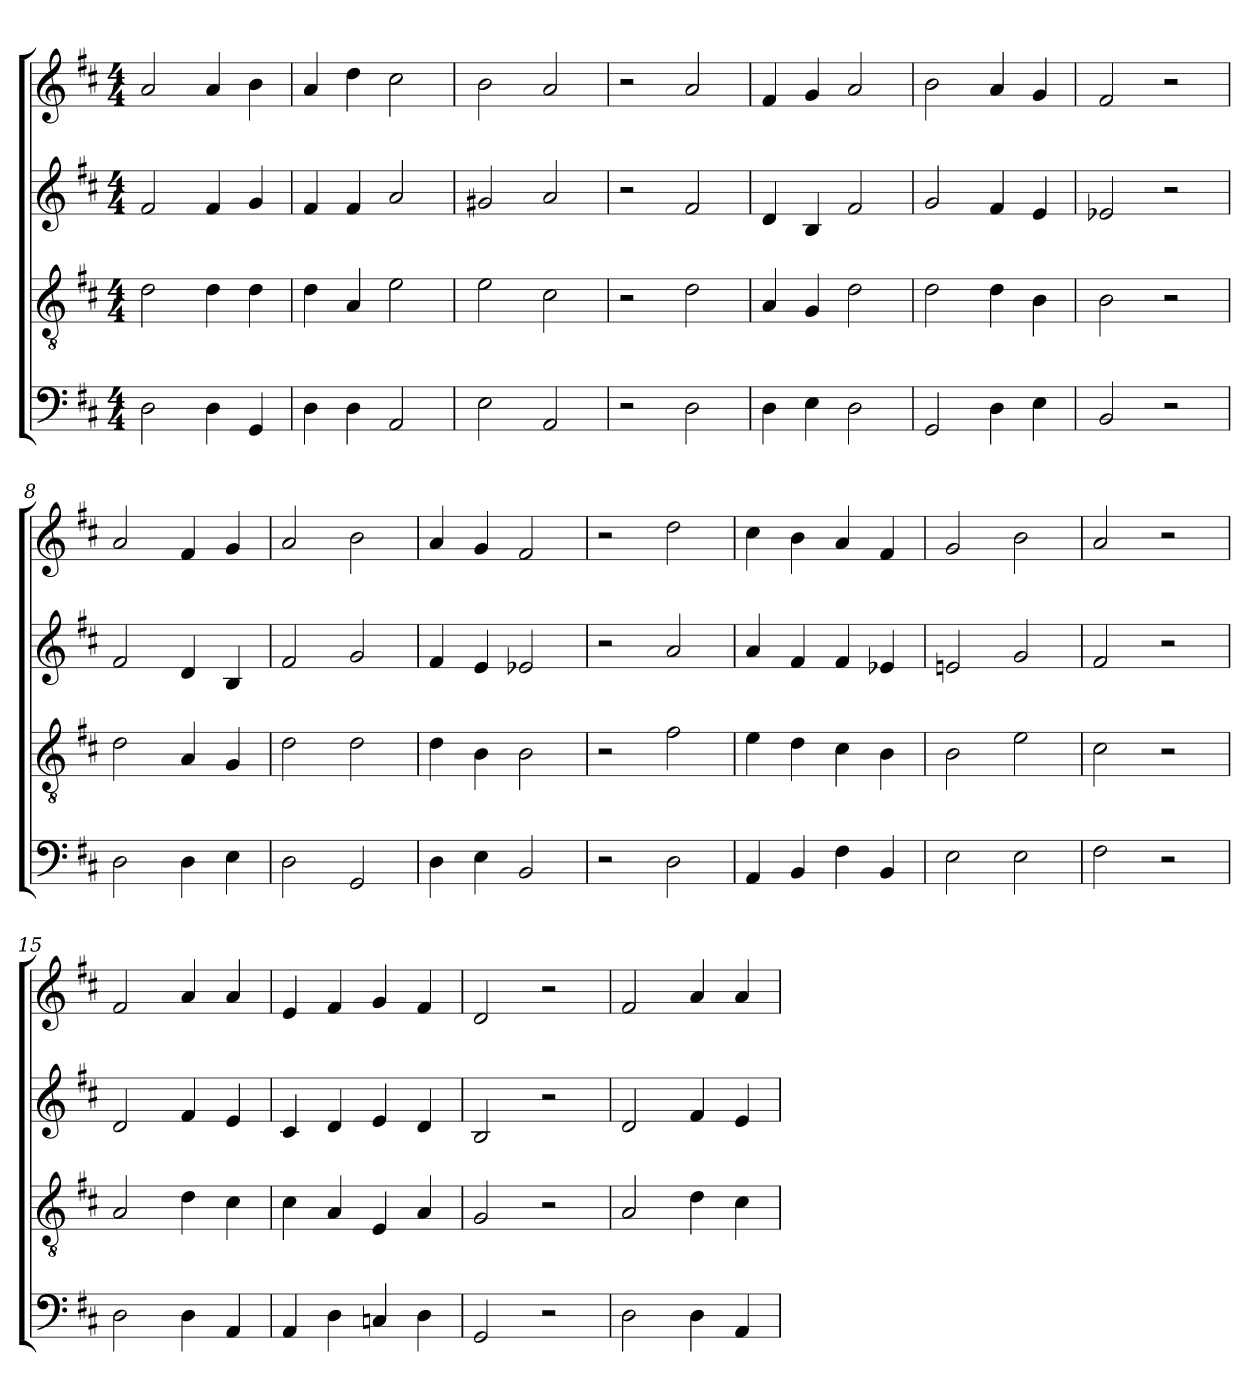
**kern	**kern	**kern	**kern
*part4	*part3	*part2	*part1
*staff4	*staff3	*staff2	*staff1
*clefF4	*clefGv2	*clefG2	*clefG2
*k[f#c#]	*k[f#c#]	*k[f#c#]	*k[f#c#]
*M4/4	*M4/4	*M4/4	*M4/4
=1	=1	=1	=1
2D	2d	2f#	2a
4D	4d	4f#	4a
4GG	4d	4g	4b
=2	=2	=2	=2
4D	4d	4f#	4a
4D	4A	4f#	4dd
2AA	2e	2a	2cc#
=3	=3	=3	=3
2E	2e	2g#X	2b
2AA	2c#	2a	2a
=4	=4	=4	=4
2r	2r	2r	2r
2D	2d	2f#	2a
=5	=5	=5	=5
4D	4A	4d	4f#
4E	4G	4B	4g
2D	2d	2f#	2a
=6	=6	=6	=6
2GG	2d	2g	2b
4D	4d	4f#	4a
4E	4B	4e	4g
=7	=7	=7	=7
2BB	2B	2e-X	2f#
2r	2r	2r	2r
=8	=8	=8	=8
2D	2d	2f#	2a
4D	4A	4d	4f#
4E	4G	4B	4g
=9	=9	=9	=9
2D	2d	2f#	2a
2GG	2d	2g	2b
!!LO:LB:g=z
=10	=10	=10	=10
4D	4d	4f#	4a
4E	4B	4e	4g
2BB	2B	2e-X	2f#
=11	=11	=11	=11
2r	2r	2r	2r
2D	2f#	2a	2dd
=12	=12	=12	=12
4AA	4e	4a	4cc#
4BB	4d	4f#	4b
4F#	4c#	4f#	4a
4BB	4B	4e-X	4f#
=13	=13	=13	=13
2E	2B	2en	2g
2E	2e	2g	2b
=14	=14	=14	=14
2F#	2c#	2f#	2a
2r	2r	2r	2r
=15	=15	=15	=15
2D	2A	2d	2f#
4D	4d	4f#	4a
4AA	4c#	4e	4a
=16	=16	=16	=16
4AA	4c#	4c#	4e
4D	4A	4d	4f#
4Cn	4E	4e	4g
4D	4A	4d	4f#
=17	=17	=17	=17
2GG	2G	2B	2d
2r	2r	2r	2r
=18	=18	=18	=18
2D	2A	2d	2f#
4D	4d	4f#	4a
4AA	4c#	4e	4a
=	=	=	=
*-	*-	*-	*-
